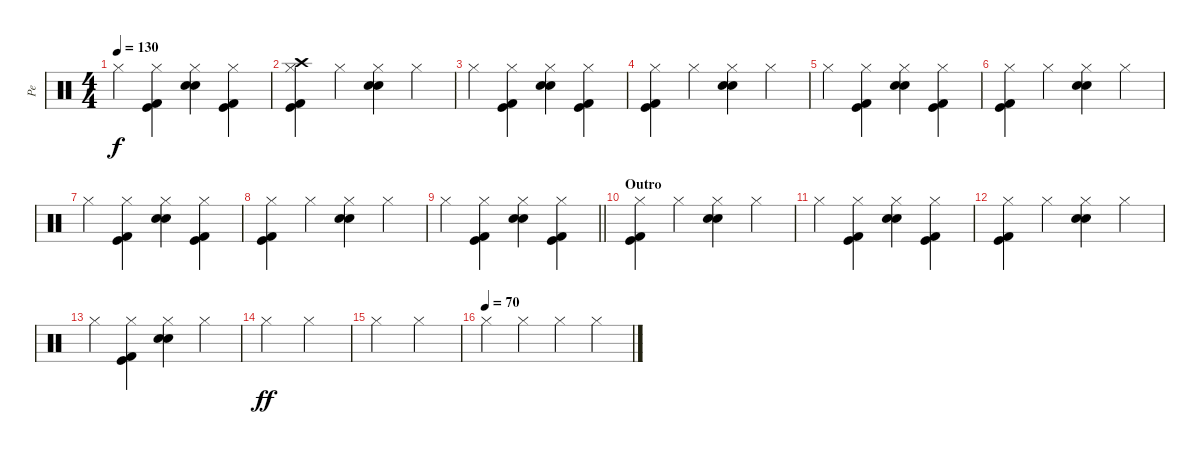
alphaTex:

\track ("Pe" "Pe") {instrument percussion}
\staff {score}
\articulation defaults
\ts (4 4)
\tempo 130
\clef neutral
\ks c "Hi-Hat (closed)".4{dy f}
("Hi-Hat (closed)" "Kick (hit) 2" "Kick (hit)").4 ("Hi-Hat (closed)" "Electric Snare (hit)" "Snare (hit) 2").4 ("Hi-Hat (closed)" "Kick (hit) 2" "Kick (hit)").4 |
("Hi-Hat (closed)" "Crash high (hit)" "Kick (hit) 2" "Kick (hit)").4 "Hi-Hat (closed)".4 ("Hi-Hat (closed)" "Electric Snare (hit)" "Snare (hit) 2").4 "Hi-Hat (closed)".4 |
"Hi-Hat (closed)".4 ("Hi-Hat (closed)" "Kick (hit) 2" "Kick (hit)").4 ("Hi-Hat (closed)" "Electric Snare (hit)" "Snare (hit) 2").4 ("Hi-Hat (closed)" "Kick (hit) 2" "Kick (hit)").4 |
("Hi-Hat (closed)" "Kick (hit) 2" "Kick (hit)").4 "Hi-Hat (closed)".4 ("Hi-Hat (closed)" "Electric Snare (hit)" "Snare (hit) 2").4 "Hi-Hat (closed)".4 |
"Hi-Hat (closed)".4 ("Hi-Hat (closed)" "Kick (hit) 2" "Kick (hit)").4 ("Hi-Hat (closed)" "Electric Snare (hit)" "Snare (hit) 2").4 ("Hi-Hat (closed)" "Kick (hit) 2" "Kick (hit)").4 |
("Hi-Hat (closed)" "Kick (hit) 2" "Kick (hit)").4 "Hi-Hat (closed)".4 ("Hi-Hat (closed)" "Electric Snare (hit)" "Snare (hit) 2").4 "Hi-Hat (closed)".4 |
"Hi-Hat (closed)".4 ("Hi-Hat (closed)" "Kick (hit) 2" "Kick (hit)").4 ("Hi-Hat (closed)" "Electric Snare (hit)" "Snare (hit) 2").4 ("Hi-Hat (closed)" "Kick (hit) 2" "Kick (hit)").4 |
("Hi-Hat (closed)" "Kick (hit) 2" "Kick (hit)").4 "Hi-Hat (closed)".4 ("Hi-Hat (closed)" "Electric Snare (hit)" "Snare (hit) 2").4 "Hi-Hat (closed)".4 |
\barLineRight lightlight "Hi-Hat (closed)".4
("Hi-Hat (closed)" "Kick (hit) 2" "Kick (hit)").4 ("Hi-Hat (closed)" "Electric Snare (hit)" "Snare (hit) 2").4 ("Hi-Hat (closed)" "Kick (hit) 2" "Kick (hit)").4 |
\section ("" "Outro")
("Hi-Hat (closed)" "Kick (hit) 2" "Kick (hit)").4 "Hi-Hat (closed)".4 ("Hi-Hat (closed)" "Electric Snare (hit)" "Snare (hit) 2").4 "Hi-Hat (closed)".4 |
"Hi-Hat (closed)".4 ("Hi-Hat (closed)" "Kick (hit) 2" "Kick (hit)").4 ("Hi-Hat (closed)" "Electric Snare (hit)" "Snare (hit) 2").4 ("Hi-Hat (closed)" "Kick (hit) 2" "Kick (hit)").4 |
("Hi-Hat (closed)" "Kick (hit) 2" "Kick (hit)").4 "Hi-Hat (closed)".4 ("Hi-Hat (closed)" "Electric Snare (hit)" "Snare (hit) 2").4 "Hi-Hat (closed)".4 |
"Hi-Hat (closed)".4 ("Hi-Hat (closed)" "Kick (hit) 2" "Kick (hit)").4 ("Hi-Hat (closed)" "Electric Snare (hit)" "Snare (hit) 2").4 "Hi-Hat (closed)".4 |
"Hi-Hat (closed)".2{dy ff} "Hi-Hat (closed)".2 |
"Hi-Hat (closed)".2 "Hi-Hat (closed)".2 |
\tempo (70)
"Hi-Hat (closed)".4 "Hi-Hat (closed)".4 "Hi-Hat (closed)".4 "Hi-Hat (closed)".4
